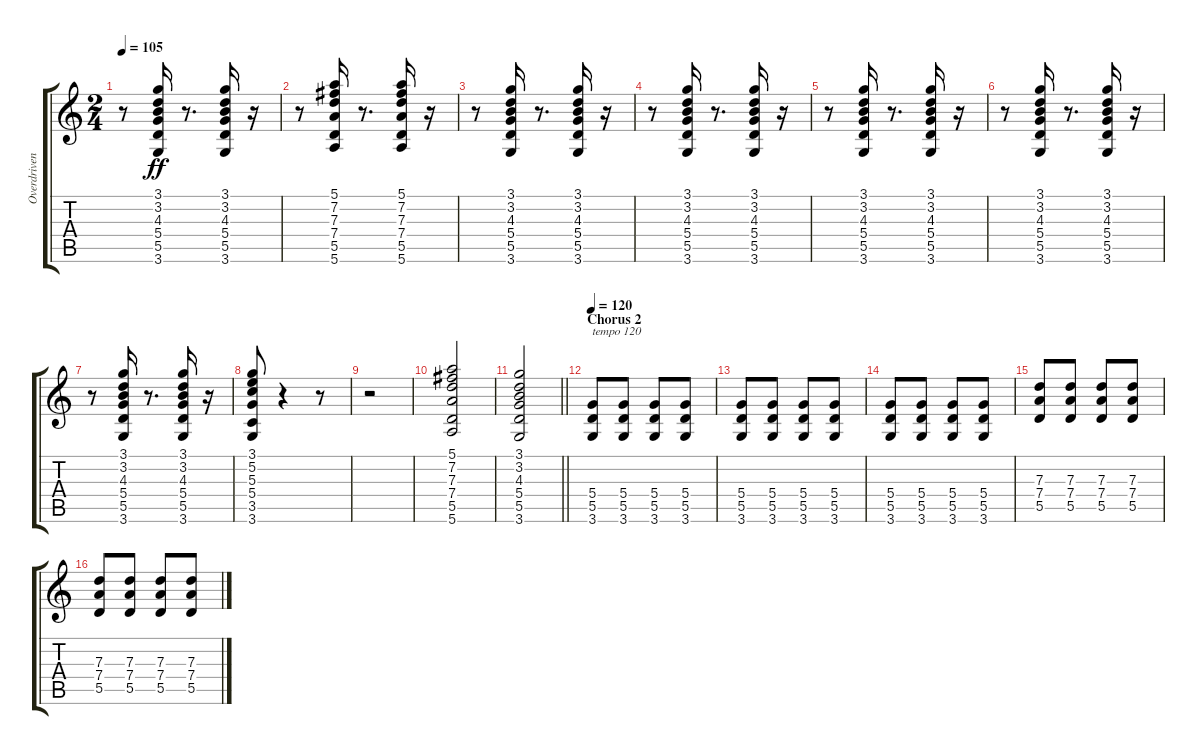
\track ("Overdriven" "Overdriven") {instrument overdrivenguitar}
\staff {score tabs}
\tuning (E4 B3 G3 D3 A2 E2) {hide}
\ts (2 4)
\tempo 105
\clef g2
\ks c
r.8{dy ff} (3.1 3.2 4.3 5.4 5.5 3.6).16 r.8{d} (3.1 3.2 4.3 5.4 5.5 3.6).16 r.16 |
r.8 (5.1 7.2 7.3 7.4 5.5 5.6).16 r.8{d} (5.1 7.2 7.3 7.4 5.5 5.6).16 r.16 |
r.8 (3.1 3.2 4.3 5.4 5.5 3.6).16 r.8{d} (3.1 3.2 4.3 5.4 5.5 3.6).16 r.16 |
r.8 (3.1 3.2 4.3 5.4 5.5 3.6).16 r.8{d} (3.1 3.2 4.3 5.4 5.5 3.6).16 r.16 |
r.8 (3.1 3.2 4.3 5.4 5.5 3.6).16 r.8{d} (3.1 3.2 4.3 5.4 5.5 3.6).16 r.16 |
r.8 (3.1 3.2 4.3 5.4 5.5 3.6).16 r.8{d} (3.1 3.2 4.3 5.4 5.5 3.6).16 r.16 |
r.8 (3.1 3.2 4.3 5.4 5.5 3.6).16 r.8{d} (3.1 3.2 4.3 5.4 5.5 3.6).16 r.16 |
(3.1 5.2 5.3 5.4 3.5 3.6).8 r.4 r.8 |
r.2 |
(5.1 7.2 7.3 7.4 5.5 5.6).2 |
\barLineRight lightlight
(3.1 3.2 4.3 5.4 5.5 3.6).2 |
\section ("" "Chorus 2")
\tempo 120
(5.4 5.5 3.6).8{txt "tempo 120" instrument overdrivenguitar} (5.4 5.5 3.6).8 (5.4 5.5 3.6).8 (5.4 5.5 3.6).8 |
(5.4 5.5 3.6).8 (5.4 5.5 3.6).8 (5.4 5.5 3.6).8 (5.4 5.5 3.6).8 |
(5.4 5.5 3.6).8 (5.4 5.5 3.6).8 (5.4 5.5 3.6).8 (5.4 5.5 3.6).8 |
(7.3 7.4 5.5).8 (7.3 7.4 5.5).8 (7.3 7.4 5.5).8 (7.3 7.4 5.5).8 |
(7.3 7.4 5.5).8 (7.3 7.4 5.5).8 (7.3 7.4 5.5).8 (7.3 7.4 5.5).8
